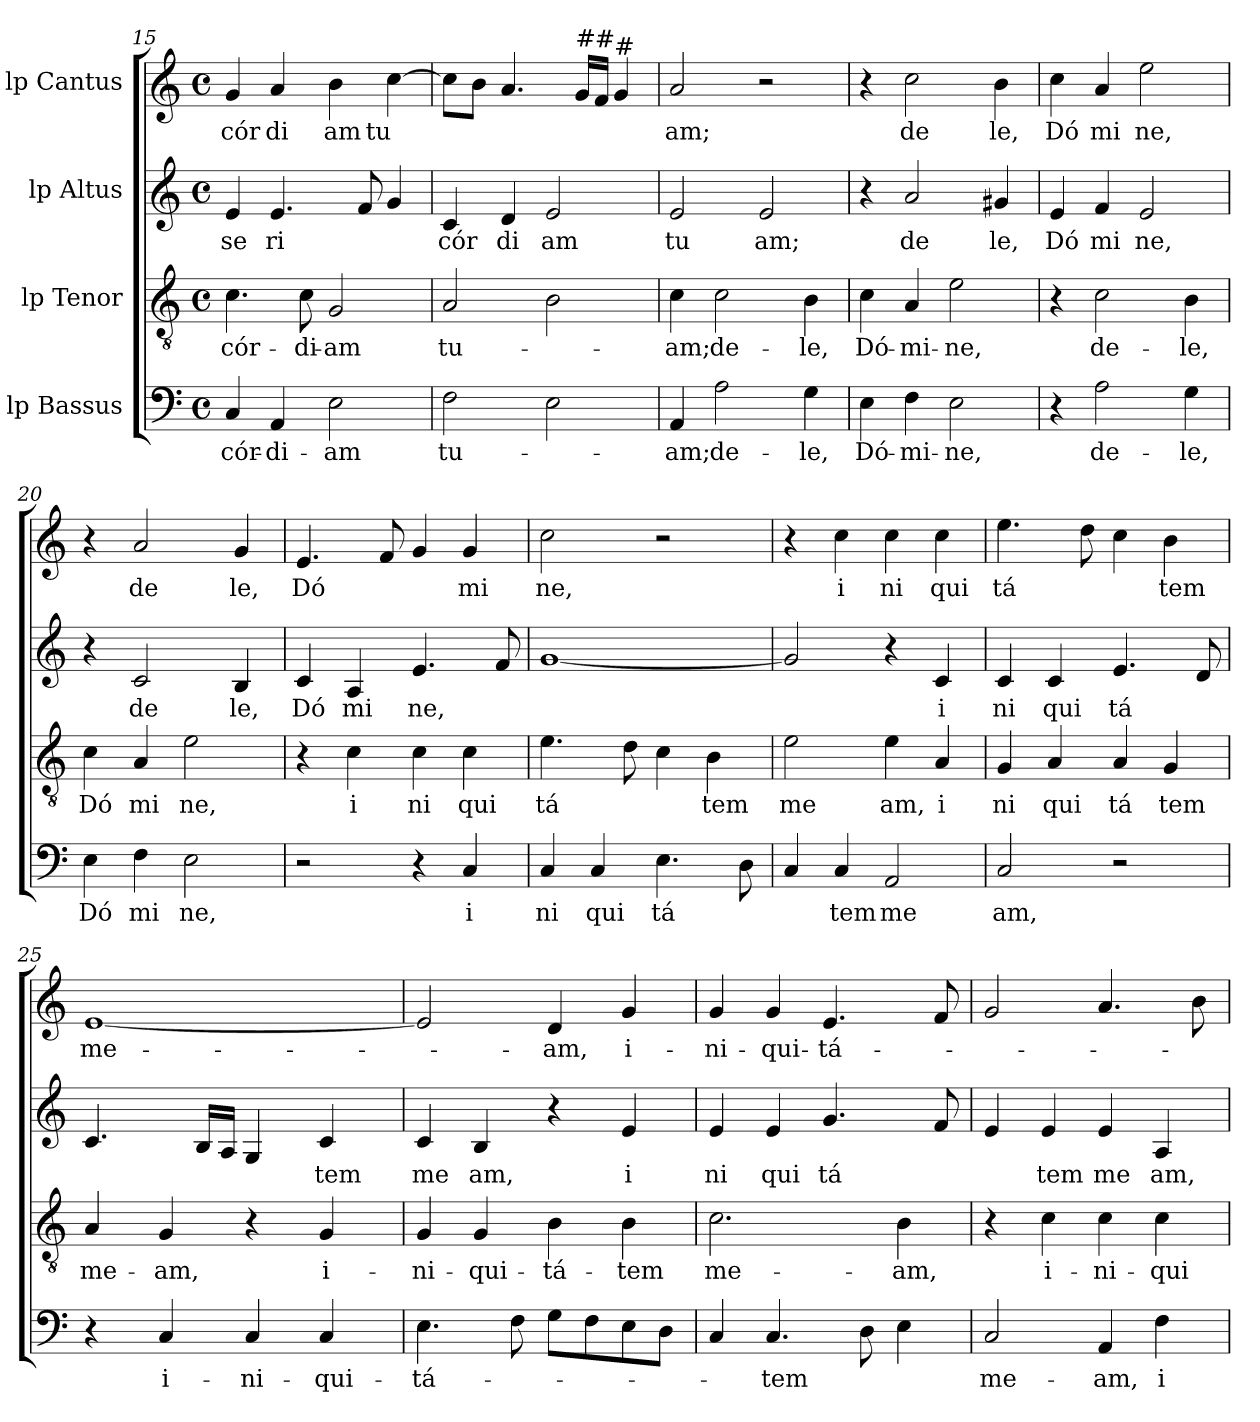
**kern	**text	**kern	**text	**kern	**text	**kern	**text
*part4	*part4	*part3	*part3	*part2	*part2	*part1	*part1
*staff4	*staff4	*staff3	*staff3	*staff2	*staff2	*staff1	*staff1
*I"lp Bassus	*	*I"lp Tenor	*	*I"lp Altus	*	*I"lp Cantus	*
!!LO:LB:g=z
*clefF4	*	*clefGv2	*	*clefG2	*	*clefG2	*
*M4/4	*	*M4/4	*	*M4/4	*	*M4/4	*
*met(c)	*	*met(c)	*	*met(c)	*	*met(c)	*
=15	=15	=15	=15	=15	=15	=15	=15
!	!LO:LY:b:cj	!	!LO:LY:b:cj	!	!LO:LY:b:cj	!	!LO:LY:b:cj
4C/	cór-	4.c\	-cór-	4e/	-se	4g/	cór
!	!LO:LY:b:cj	!	!	!	!LO:LY:b:cj	!	!LO:LY:b:cj
4AA/	-di-	.	.	4.e/	ri	4a/	di
!	!	!	!LO:LY:b:cj	!	!	!	!
.	.	8c\	-di-	.	.	.	.
!	!LO:LY:b:cj	!	!LO:LY:b:cj	!	!	!	!LO:LY:b:cj
2E\	-am	2G/	-am	.	.	4b\	am
.	.	.	.	8f/	.	.	.
!	!	!	!	!	!	!	!LO:LY:b:cj
.	.	.	.	4g/	.	[>4cc\	tu
=16	=16	=16	=16	=16	=16	=16	=16
!	!LO:LY:b:cj	!	!LO:LY:b:cj	!	!LO:LY:b:cj	!	!
2F\	tu-	2A/	tu-	4c/	cór	8cc\L]	.
.	.	.	.	.	.	8b\J	.
!	!	!	!	!	!LO:LY:b:cj	!	!
.	.	.	.	4d/	di	4.a/	.
!	!	!	!	!	!LO:LY:b:cj	!	!
2E\	.	2B\	.	2e/	am	.	.
!	!	!	!	!	!	!LO:TX:a:t=#	!
.	.	.	.	.	.	16g/L	.
!	!	!	!	!	!	!LO:TX:a:t=#	!
.	.	.	.	.	.	16f/J	.
!	!	!	!	!	!	!LO:TX:a:t=#	!
.	.	.	.	.	.	4g/	.
=17	=17	=17	=17	=17	=17	=17	=17
!	!LO:LY:b:cj	!	!LO:LY:b:cj	!	!LO:LY:b:cj	!	!LO:LY:b:cj
4AA/	-am;	4c\	-am;	2e/	tu	2a/	am;
!	!LO:LY:b:cj	!	!LO:LY:b:cj	!	!	!	!
2A\	de-	2c\	de-	.	.	.	.
!	!	!	!	!	!LO:LY:b:cj	!	!
.	.	.	.	2e/	am;	2r	.
!	!LO:LY:b:cj	!	!LO:LY:b:cj	!	!	!	!
4G\	-le,	4B\	-le,	.	.	.	.
=18	=18	=18	=18	=18	=18	=18	=18
!	!LO:LY:b:cj	!	!LO:LY:b:cj	!	!	!	!
4E\	Dó-	4c\	Dó-	4r	.	4r	.
!	!LO:LY:b:cj	!	!LO:LY:b:cj	!	!LO:LY:b:cj	!	!LO:LY:b:cj
4F\	-mi-	4A/	-mi-	2a/	de	2cc\	de
!	!LO:LY:b:cj	!	!LO:LY:b:cj	!	!	!	!
2E\	-ne,	2e\	-ne,	.	.	.	.
!	!	!	!	!	!LO:LY:b:cj	!	!LO:LY:b:cj
.	.	.	.	4g#X/	le,	4b\	le,
=19	=19	=19	=19	=19	=19	=19	=19
!	!	!	!	!	!LO:LY:b:cj	!	!LO:LY:b:cj
4r	.	4r	.	4e/	Dó	4cc\	Dó
!	!LO:LY:b:cj	!	!LO:LY:b:cj	!	!LO:LY:b:cj	!	!LO:LY:b:cj
2A\	de-	2c\	de-	4f/	mi	4a/	mi
!	!	!	!	!	!LO:LY:b:cj	!	!LO:LY:b:cj
.	.	.	.	2e/	ne,	2ee\	ne,
!	!LO:LY:b:cj	!	!LO:LY:b:cj	!	!	!	!
4G\	-le,	4B\	-le,	.	.	.	.
!!LO:PB:g=z
=20	=20	=20	=20	=20	=20	=20	=20
!	!LO:LY:b:cj	!	!LO:LY:b:cj	!	!	!	!
4E\	Dó	4c\	Dó	4r	.	4r	.
!	!LO:LY:b:cj	!	!LO:LY:b:cj	!	!LO:LY:b:cj	!	!LO:LY:b:cj
4F\	mi	4A/	mi	2c/	de	2a/	de
!	!LO:LY:b:cj	!	!LO:LY:b:cj	!	!	!	!
2E\	ne,	2e\	ne,	.	.	.	.
!	!	!	!	!	!LO:LY:b:cj	!	!LO:LY:b:cj
.	.	.	.	4B/	le,	4g/	le,
=21	=21	=21	=21	=21	=21	=21	=21
!	!	!	!	!	!LO:LY:b:cj	!	!LO:LY:b:cj
2r	.	4r	.	4c/	Dó	4.e/	Dó
!	!	!	!LO:LY:b:cj	!	!LO:LY:b:cj	!	!
.	.	4c\	i	4A/	mi	.	.
.	.	.	.	.	.	8f/	.
!	!	!	!LO:LY:b:cj	!	!LO:LY:b	!	!
4r	.	4c\	ni	4.e/	ne,	4g/	.
!	!LO:LY:b:cj	!	!LO:LY:b:cj	!	!	!	!LO:LY:b:cj
4C/	i	4c\	qui	.	.	4g/	mi
.	.	.	.	8f/	.	.	.
=22	=22	=22	=22	=22	=22	=22	=22
!	!LO:LY:b:cj	!	!LO:LY:b:cj	!	!	!	!LO:LY:b:cj
4C/	ni	4.e\	tá	[<1g	.	2cc\	ne,
!	!LO:LY:b:cj	!	!	!	!	!	!
4C/	qui	.	.	.	.	.	.
.	.	8d\	.	.	.	.	.
!	!LO:LY:b:cj	!	!	!	!	!	!
4.E\	tá	4c\	.	.	.	2r	.
!	!	!	!LO:LY:b:cj	!	!	!	!
.	.	4B\	tem	.	.	.	.
8D\	.	.	.	.	.	.	.
=23	=23	=23	=23	=23	=23	=23	=23
!	!	!	!LO:LY:b:cj	!	!	!	!
4C/	.	2e\	me	2g/]	.	4r	.
!	!LO:LY:b:cj	!	!	!	!	!	!LO:LY:b:cj
4C/	tem	.	.	.	.	4cc\	i
!	!LO:LY:b:cj	!	!LO:LY:b:cj	!	!	!	!LO:LY:b:cj
2AA/	me	4e\	am,	4r	.	4cc\	ni
!	!	!	!LO:LY:b:cj	!	!LO:LY:b:cj	!	!LO:LY:b:cj
.	.	4A/	i	4c/	i	4cc\	qui
=24	=24	=24	=24	=24	=24	=24	=24
!	!LO:LY:b:cj	!	!LO:LY:b:cj	!	!LO:LY:b:cj	!	!LO:LY:b:cj
2C/	am,	4G/	ni	4c/	ni	4.ee\	tá
!	!	!	!LO:LY:b:cj	!	!LO:LY:b:cj	!	!
.	.	4A/	qui	4c/	qui	.	.
.	.	.	.	.	.	8dd\	.
!	!	!	!LO:LY:b:cj	!	!LO:LY:b:cj	!	!
2r	.	4A/	tá	4.e/	tá	4cc\	.
!	!	!	!LO:LY:b:cj	!	!	!	!LO:LY:b:cj
.	.	4G/	tem	.	.	4b\	tem
.	.	.	.	8d/	.	.	.
!!LO:LB:g=z
=25	=25	=25	=25	=25	=25	=25	=25
!	!	!	!LO:LY:b:cj	!	!	!	!LO:LY:b:cj
*	*	*^	*	*	*	*	*
4r	.	4A/	16.ryy	me-	4.c/	.	[<1e	me-
.	.	.	2ryy	.	.	.	.	.
!	!LO:LY:b:cj	!	!	!LO:LY:b:cj	!	!	!	!
4C/	i-	4G/	.	-am,	.	.	.	.
.	.	.	.	.	16B/L	.	.	.
.	.	.	.	.	16A/J	.	.	.
!	!LO:LY:b:cj	!	!	!	!	!	!	!
4C/	-ni-	4r	.	.	4G/	.	.	.
.	.	.	4ryy	.	.	.	.	.
!	!LO:LY:b:cj	!	!	!LO:LY:b:cj	!	!LO:LY:b:cj	!	!
4C/	-qui-	4G/	.	i-	4c/	tem	.	.
.	.	.	8ryy	.	.	.	.	.
.	.	.	32ryy	.	.	.	.	.
=26	=26	=26	=26	=26	=26	=26	=26	=26
!	!LO:LY:b:cj	!	!	!LO:LY:b:cj	!	!LO:LY:b:cj	!	!
*	*	*v	*v	*	*	*	*	*
4.E\	-tá-	4G/	-ni-	4c/	me	2e/]	.
!	!	!	!LO:LY:b:cj	!	!LO:LY:b:cj	!	!
.	.	4G/	-qui-	4B/	am,	.	.
8F\	.	.	.	.	.	.	.
!	!	!	!LO:LY:b:cj	!	!	!	!LO:LY:b:cj
8G\L	.	4B\	-tá-	4r	.	4d/	-am,
8F\	.	.	.	.	.	.	.
!	!	!	!LO:LY:b:cj	!	!LO:LY:b:cj	!	!LO:LY:b:cj
8E\	.	4B\	-tem	4e/	i	4g/	i-
8D\J	.	.	.	.	.	.	.
=27	=27	=27	=27	=27	=27	=27	=27
!	!	!	!LO:LY:b:cj	!	!LO:LY:b:cj	!	!LO:LY:b:cj
4C/	.	2.c\	me-	4e/	ni	4g/	-ni-
!	!LO:LY:b	!	!	!	!LO:LY:b:cj	!	!LO:LY:b:cj
4.C/	-tem	.	.	4e/	qui	4g/	-qui-
!	!	!	!	!	!LO:LY:b:cj	!	!LO:LY:b:cj
.	.	.	.	4.g/	tá	4.e/	-tá-
8D\	.	.	.	.	.	.	.
!	!	!	!LO:LY:b:cj	!	!	!	!
4E\	.	4B\	-am,	.	.	.	.
.	.	.	.	8f/	.	8f/	.
=28	=28	=28	=28	=28	=28	=28	=28
!	!LO:LY:b:cj	!	!	!	!	!	!
2C/	me-	4r	.	4e/	.	2g/	.
!	!	!	!LO:LY:b:cj	!	!LO:LY:b:cj	!	!
.	.	4c\	i-	4e/	tem	.	.
!	!LO:LY:b:cj	!	!LO:LY:b:cj	!	!LO:LY:b:cj	!	!
4AA/	-am,	4c\	-ni-	4e/	me	4.a/	.
!	!LO:LY:b:cj	!	!LO:LY:b:cj	!	!LO:LY:b:cj	!	!
4F\	i-	4c\	-qui-	4A/	am,	.	.
.	.	.	.	.	.	8b\	.
=	=	=	=	=	=	=	=
*-	*-	*-	*-	*-	*-	*-	*-
